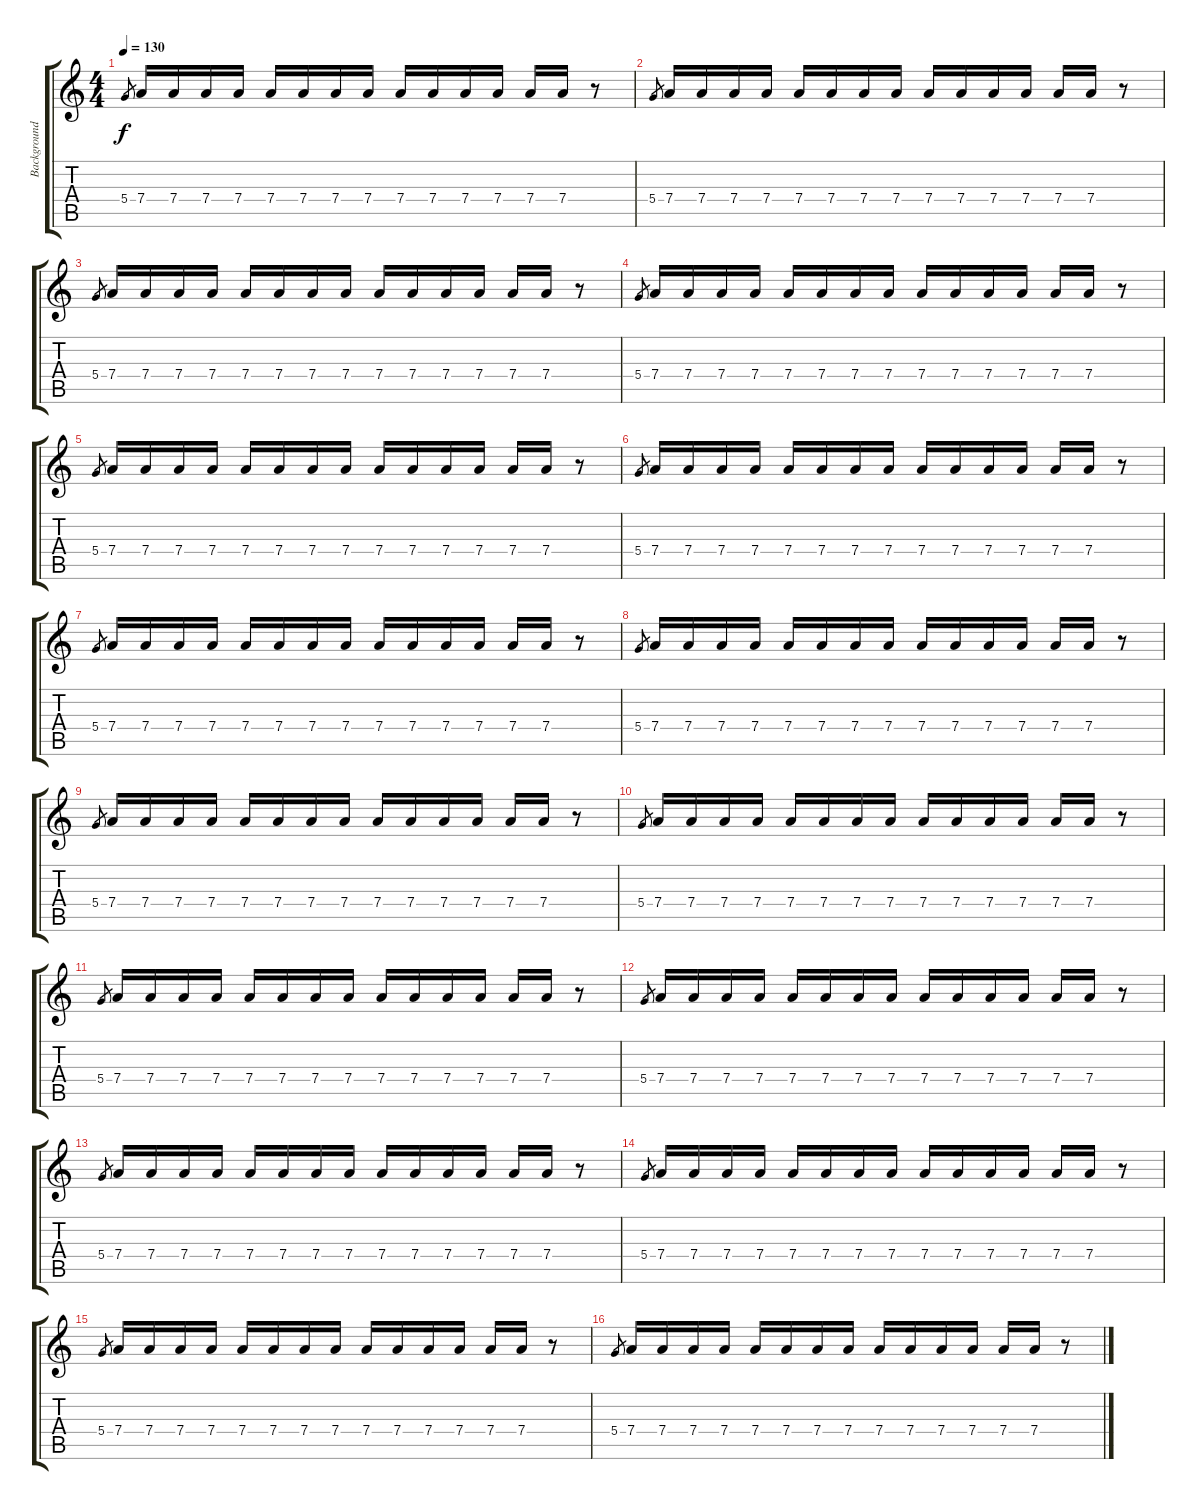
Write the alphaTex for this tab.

\track ("Background [Guitar?]" "Background") {instrument distortionguitar}
\staff {score tabs}
\tuning (E4 B3 G3 D3 A2 E2) {hide}
\ts (4 4)
\tempo 130
\clef g2
\ks c
5.4.8{gr dy f} 7.4.16 7.4.16 7.4.16 7.4.16 7.4.16 7.4.16 7.4.16 7.4.16 7.4.16 7.4.16 7.4.16 7.4.16 7.4.16 7.4.16 r.8 |
5.4.8{gr} 7.4.16 7.4.16 7.4.16 7.4.16 7.4.16 7.4.16 7.4.16 7.4.16 7.4.16 7.4.16 7.4.16 7.4.16 7.4.16 7.4.16 r.8 |
5.4.8{gr} 7.4.16 7.4.16 7.4.16 7.4.16 7.4.16 7.4.16 7.4.16 7.4.16 7.4.16 7.4.16 7.4.16 7.4.16 7.4.16 7.4.16 r.8 |
5.4.8{gr} 7.4.16 7.4.16 7.4.16 7.4.16 7.4.16 7.4.16 7.4.16 7.4.16 7.4.16 7.4.16 7.4.16 7.4.16 7.4.16 7.4.16 r.8 |
5.4.8{gr} 7.4.16 7.4.16 7.4.16 7.4.16 7.4.16 7.4.16 7.4.16 7.4.16 7.4.16 7.4.16 7.4.16 7.4.16 7.4.16 7.4.16 r.8 |
5.4.8{gr} 7.4.16 7.4.16 7.4.16 7.4.16 7.4.16 7.4.16 7.4.16 7.4.16 7.4.16 7.4.16 7.4.16 7.4.16 7.4.16 7.4.16 r.8 |
5.4.8{gr} 7.4.16 7.4.16 7.4.16 7.4.16 7.4.16 7.4.16 7.4.16 7.4.16 7.4.16 7.4.16 7.4.16 7.4.16 7.4.16 7.4.16 r.8 |
5.4.8{gr} 7.4.16 7.4.16 7.4.16 7.4.16 7.4.16 7.4.16 7.4.16 7.4.16 7.4.16 7.4.16 7.4.16 7.4.16 7.4.16 7.4.16 r.8 |
5.4.8{gr} 7.4.16 7.4.16 7.4.16 7.4.16 7.4.16 7.4.16 7.4.16 7.4.16 7.4.16 7.4.16 7.4.16 7.4.16 7.4.16 7.4.16 r.8 |
5.4.8{gr} 7.4.16 7.4.16 7.4.16 7.4.16 7.4.16 7.4.16 7.4.16 7.4.16 7.4.16 7.4.16 7.4.16 7.4.16 7.4.16 7.4.16 r.8 |
5.4.8{gr} 7.4.16 7.4.16 7.4.16 7.4.16 7.4.16 7.4.16 7.4.16 7.4.16 7.4.16 7.4.16 7.4.16 7.4.16 7.4.16 7.4.16 r.8 |
5.4.8{gr} 7.4.16 7.4.16 7.4.16 7.4.16 7.4.16 7.4.16 7.4.16 7.4.16 7.4.16 7.4.16 7.4.16 7.4.16 7.4.16 7.4.16 r.8 |
5.4.8{gr} 7.4.16 7.4.16 7.4.16 7.4.16 7.4.16 7.4.16 7.4.16 7.4.16 7.4.16 7.4.16 7.4.16 7.4.16 7.4.16 7.4.16 r.8 |
5.4.8{gr} 7.4.16 7.4.16 7.4.16 7.4.16 7.4.16 7.4.16 7.4.16 7.4.16 7.4.16 7.4.16 7.4.16 7.4.16 7.4.16 7.4.16 r.8 |
5.4.8{gr} 7.4.16 7.4.16 7.4.16 7.4.16 7.4.16 7.4.16 7.4.16 7.4.16 7.4.16 7.4.16 7.4.16 7.4.16 7.4.16 7.4.16 r.8 |
5.4.8{gr} 7.4.16 7.4.16 7.4.16 7.4.16 7.4.16 7.4.16 7.4.16 7.4.16 7.4.16 7.4.16 7.4.16 7.4.16 7.4.16 7.4.16 r.8
